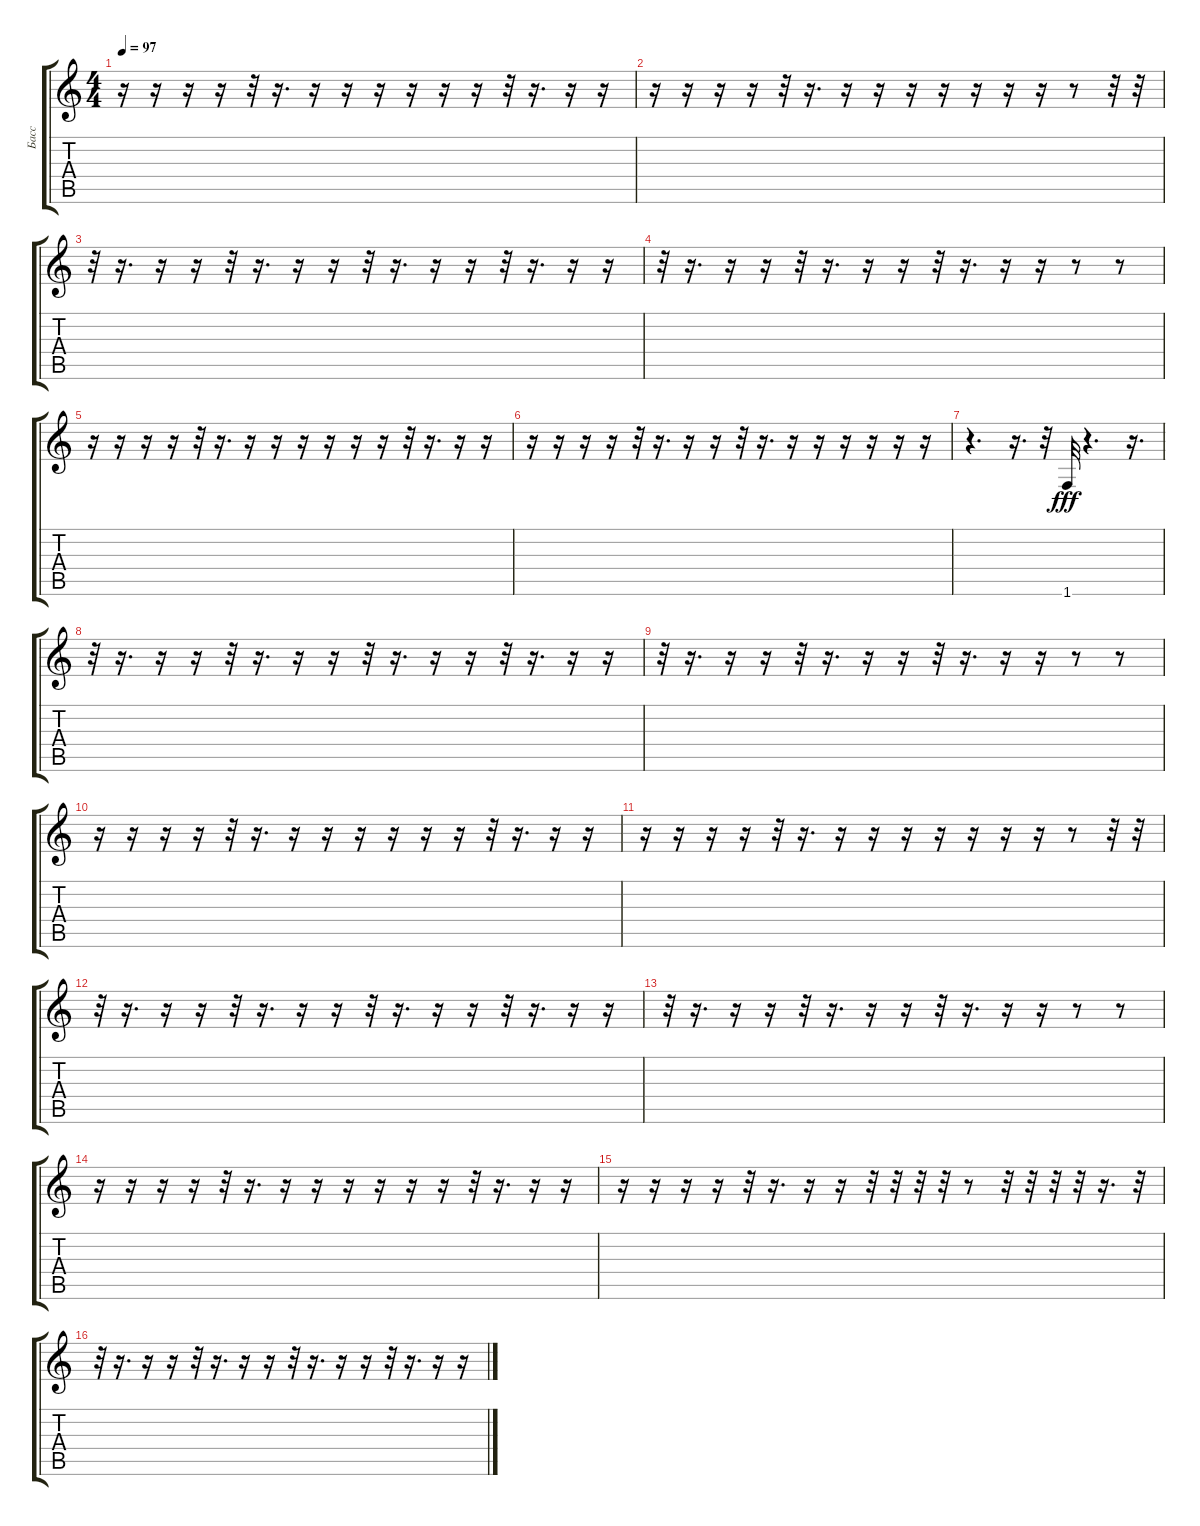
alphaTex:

\track ("Басс" "Басс") {instrument electricbassfinger}
\staff {score tabs}
\tuning (E4 B3 G3 D3 A2 E2) {hide}
\ts (4 4)
\tempo 97
\clef g2
\ks c
r.16{dy fff} r.16 r.16 r.16 r.32 r.16{d} r.16 r.16 r.16 r.16 r.16 r.16 r.32 r.16{d} r.16 r.16 |
r.16 r.16 r.16 r.16 r.32 r.16{d} r.16 r.16 r.16 r.16 r.16 r.16 r.16 r.8 r.32 r.32 |
r.32 r.16{d} r.16 r.16 r.32 r.16{d} r.16 r.16 r.32 r.16{d} r.16 r.16 r.32 r.16{d} r.16 r.16 |
r.32 r.16{d} r.16 r.16 r.32 r.16{d} r.16 r.16 r.32 r.16{d} r.16 r.16 r.8 r.8 |
r.16 r.16 r.16 r.16 r.32 r.16{d} r.16 r.16 r.16 r.16 r.16 r.16 r.32 r.16{d} r.16 r.16 |
r.16 r.16 r.16 r.16 r.32 r.16{d} r.16 r.16 r.32 r.16{d} r.16 r.16 r.16 r.16 r.16 r.16 |
r.4{d} r.16{d} r.32 1.6.32 r.4{d} r.16{d} |
r.32 r.16{d} r.16 r.16 r.32 r.16{d} r.16 r.16 r.32 r.16{d} r.16 r.16 r.32 r.16{d} r.16 r.16 |
r.32 r.16{d} r.16 r.16 r.32 r.16{d} r.16 r.16 r.32 r.16{d} r.16 r.16 r.8 r.8 |
r.16 r.16 r.16 r.16 r.32 r.16{d} r.16 r.16 r.16 r.16 r.16 r.16 r.32 r.16{d} r.16 r.16 |
r.16 r.16 r.16 r.16 r.32 r.16{d} r.16 r.16 r.16 r.16 r.16 r.16 r.16 r.8 r.32 r.32 |
r.32 r.16{d} r.16 r.16 r.32 r.16{d} r.16 r.16 r.32 r.16{d} r.16 r.16 r.32 r.16{d} r.16 r.16 |
r.32 r.16{d} r.16 r.16 r.32 r.16{d} r.16 r.16 r.32 r.16{d} r.16 r.16 r.8 r.8 |
r.16 r.16 r.16 r.16 r.32 r.16{d} r.16 r.16 r.16 r.16 r.16 r.16 r.32 r.16{d} r.16 r.16 |
r.16 r.16 r.16 r.16 r.32 r.16{d} r.16 r.16 r.32 r.32 r.32 r.32 r.8 r.32 r.32 r.32 r.32 r.16{d} r.32 |
r.32 r.16{d} r.16 r.16 r.32 r.16{d} r.16 r.16 r.32 r.16{d} r.16 r.16 r.32 r.16{d} r.16 r.16
